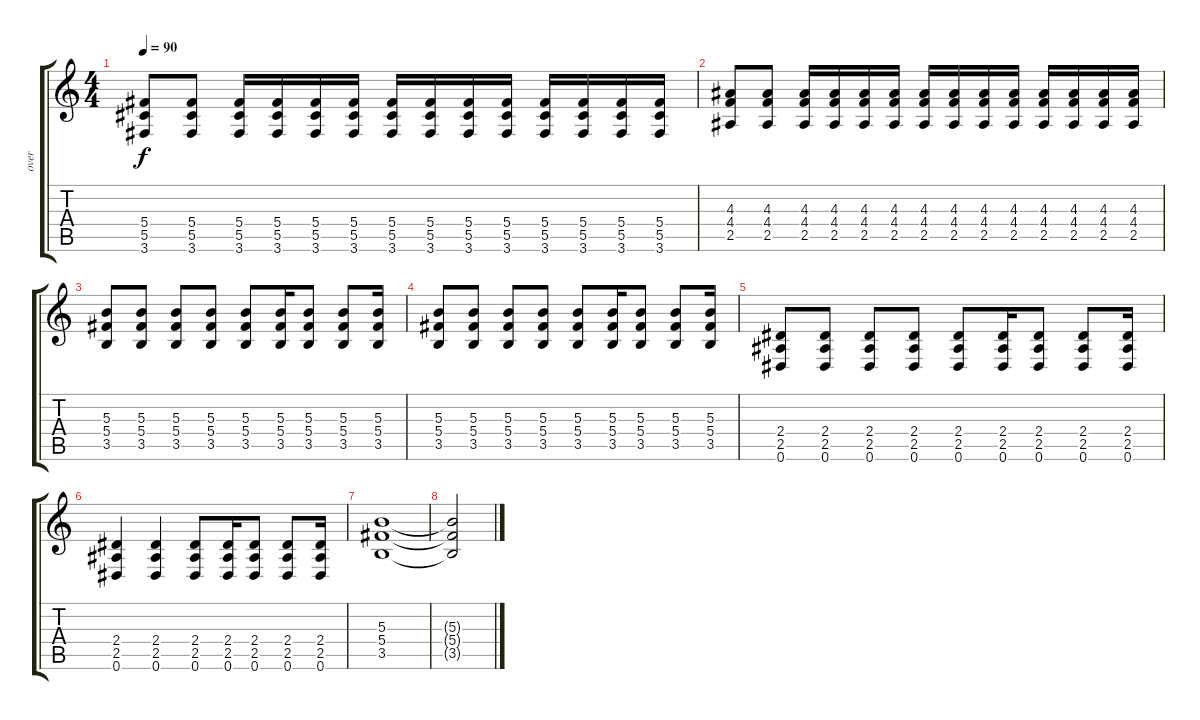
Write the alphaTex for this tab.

\track ("over" "over") {instrument overdrivenguitar}
\staff {score tabs}
\tuning (Eb4 Bb3 Gb3 Db3 Ab2 Eb2) {hide}
\ts (4 4)
\tempo 90
\clef g2
\ks c
(5.4 5.5 3.6).8{dy f} (5.4 5.5 3.6).8 (5.4 5.5 3.6).16 (5.4 5.5 3.6).16 (5.4 5.5 3.6).16 (5.4 5.5 3.6).16 (5.4 5.5 3.6).16 (5.4 5.5 3.6).16 (5.4 5.5 3.6).16 (5.4 5.5 3.6).16 (5.4 5.5 3.6).16 (5.4 5.5 3.6).16 (5.4 5.5 3.6).16 (5.4 5.5 3.6).16 |
(4.3 4.4 2.5).8 (4.3 4.4 2.5).8 (4.3 4.4 2.5).16 (4.3 4.4 2.5).16 (4.3 4.4 2.5).16 (4.3 4.4 2.5).16 (4.3 4.4 2.5).16 (4.3 4.4 2.5).16 (4.3 4.4 2.5).16 (4.3 4.4 2.5).16 (4.3 4.4 2.5).16 (4.3 4.4 2.5).16 (4.3 4.4 2.5).16 (4.3 4.4 2.5).16 |
(5.3 5.4 3.5).8 (5.3 5.4 3.5).8 (5.3 5.4 3.5).8 (5.3 5.4 3.5).8 (5.3 5.4 3.5).8 (5.3 5.4 3.5).16 (5.3 5.4 3.5).8 (5.3 5.4 3.5).8 (5.3 5.4 3.5).16 |
(5.3 5.4 3.5).8 (5.3 5.4 3.5).8 (5.3 5.4 3.5).8 (5.3 5.4 3.5).8 (5.3 5.4 3.5).8 (5.3 5.4 3.5).16 (5.3 5.4 3.5).8 (5.3 5.4 3.5).8 (5.3 5.4 3.5).16 |
(2.4 2.5 0.6).8 (2.4 2.5 0.6).8 (2.4 2.5 0.6).8 (2.4 2.5 0.6).8 (2.4 2.5 0.6).8 (2.4 2.5 0.6).16 (2.4 2.5 0.6).8 (2.4 2.5 0.6).8 (2.4 2.5 0.6).16 |
(2.4 2.5 0.6).4 (2.4 2.5 0.6).4 (2.4 2.5 0.6).8 (2.4 2.5 0.6).16 (2.4 2.5 0.6).8 (2.4 2.5 0.6).8 (2.4 2.5 0.6).16 |
(5.3 5.4 3.5).1 |
(5.3{t} 5.4{t} 3.5{t}).2
